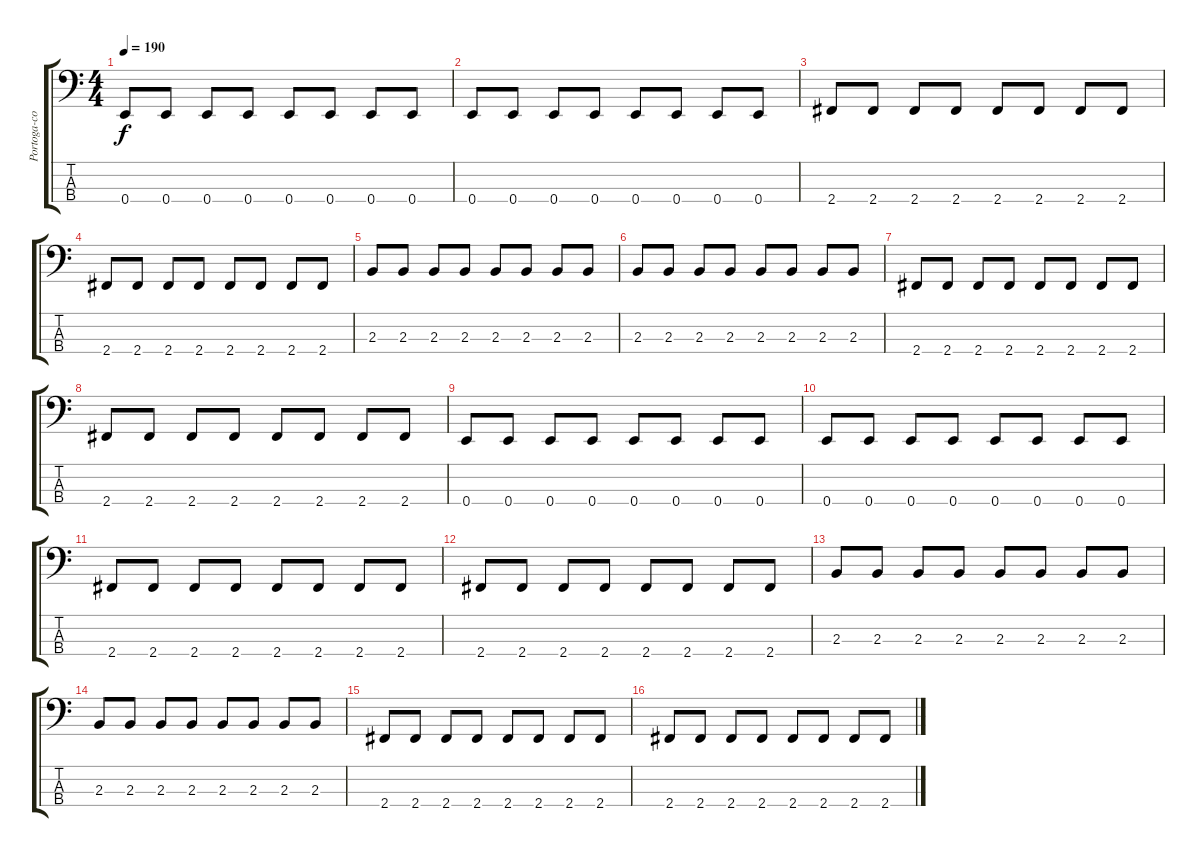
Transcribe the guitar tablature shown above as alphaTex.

\track ("Portoga-contra baixo" "Portoga-co") {instrument electricbassfinger}
\staff {score tabs}
\tuning (G2 D2 A1 E1) {hide}
\ts (4 4)
\tempo 190
\clef f4
\ks c
0.4.8{dy f} 0.4.8 0.4.8 0.4.8 0.4.8 0.4.8 0.4.8 0.4.8 |
0.4.8 0.4.8 0.4.8 0.4.8 0.4.8 0.4.8 0.4.8 0.4.8 |
2.4.8 2.4.8 2.4.8 2.4.8 2.4.8 2.4.8 2.4.8 2.4.8 |
2.4.8 2.4.8 2.4.8 2.4.8 2.4.8 2.4.8 2.4.8 2.4.8 |
2.3.8 2.3.8 2.3.8 2.3.8 2.3.8 2.3.8 2.3.8 2.3.8 |
2.3.8 2.3.8 2.3.8 2.3.8 2.3.8 2.3.8 2.3.8 2.3.8 |
2.4.8 2.4.8 2.4.8 2.4.8 2.4.8 2.4.8 2.4.8 2.4.8 |
2.4.8 2.4.8 2.4.8 2.4.8 2.4.8 2.4.8 2.4.8 2.4.8 |
0.4.8 0.4.8 0.4.8 0.4.8 0.4.8 0.4.8 0.4.8 0.4.8 |
0.4.8 0.4.8 0.4.8 0.4.8 0.4.8 0.4.8 0.4.8 0.4.8 |
2.4.8 2.4.8 2.4.8 2.4.8 2.4.8 2.4.8 2.4.8 2.4.8 |
2.4.8 2.4.8 2.4.8 2.4.8 2.4.8 2.4.8 2.4.8 2.4.8 |
2.3.8 2.3.8 2.3.8 2.3.8 2.3.8 2.3.8 2.3.8 2.3.8 |
2.3.8 2.3.8 2.3.8 2.3.8 2.3.8 2.3.8 2.3.8 2.3.8 |
2.4.8 2.4.8 2.4.8 2.4.8 2.4.8 2.4.8 2.4.8 2.4.8 |
2.4.8 2.4.8 2.4.8 2.4.8 2.4.8 2.4.8 2.4.8 2.4.8
